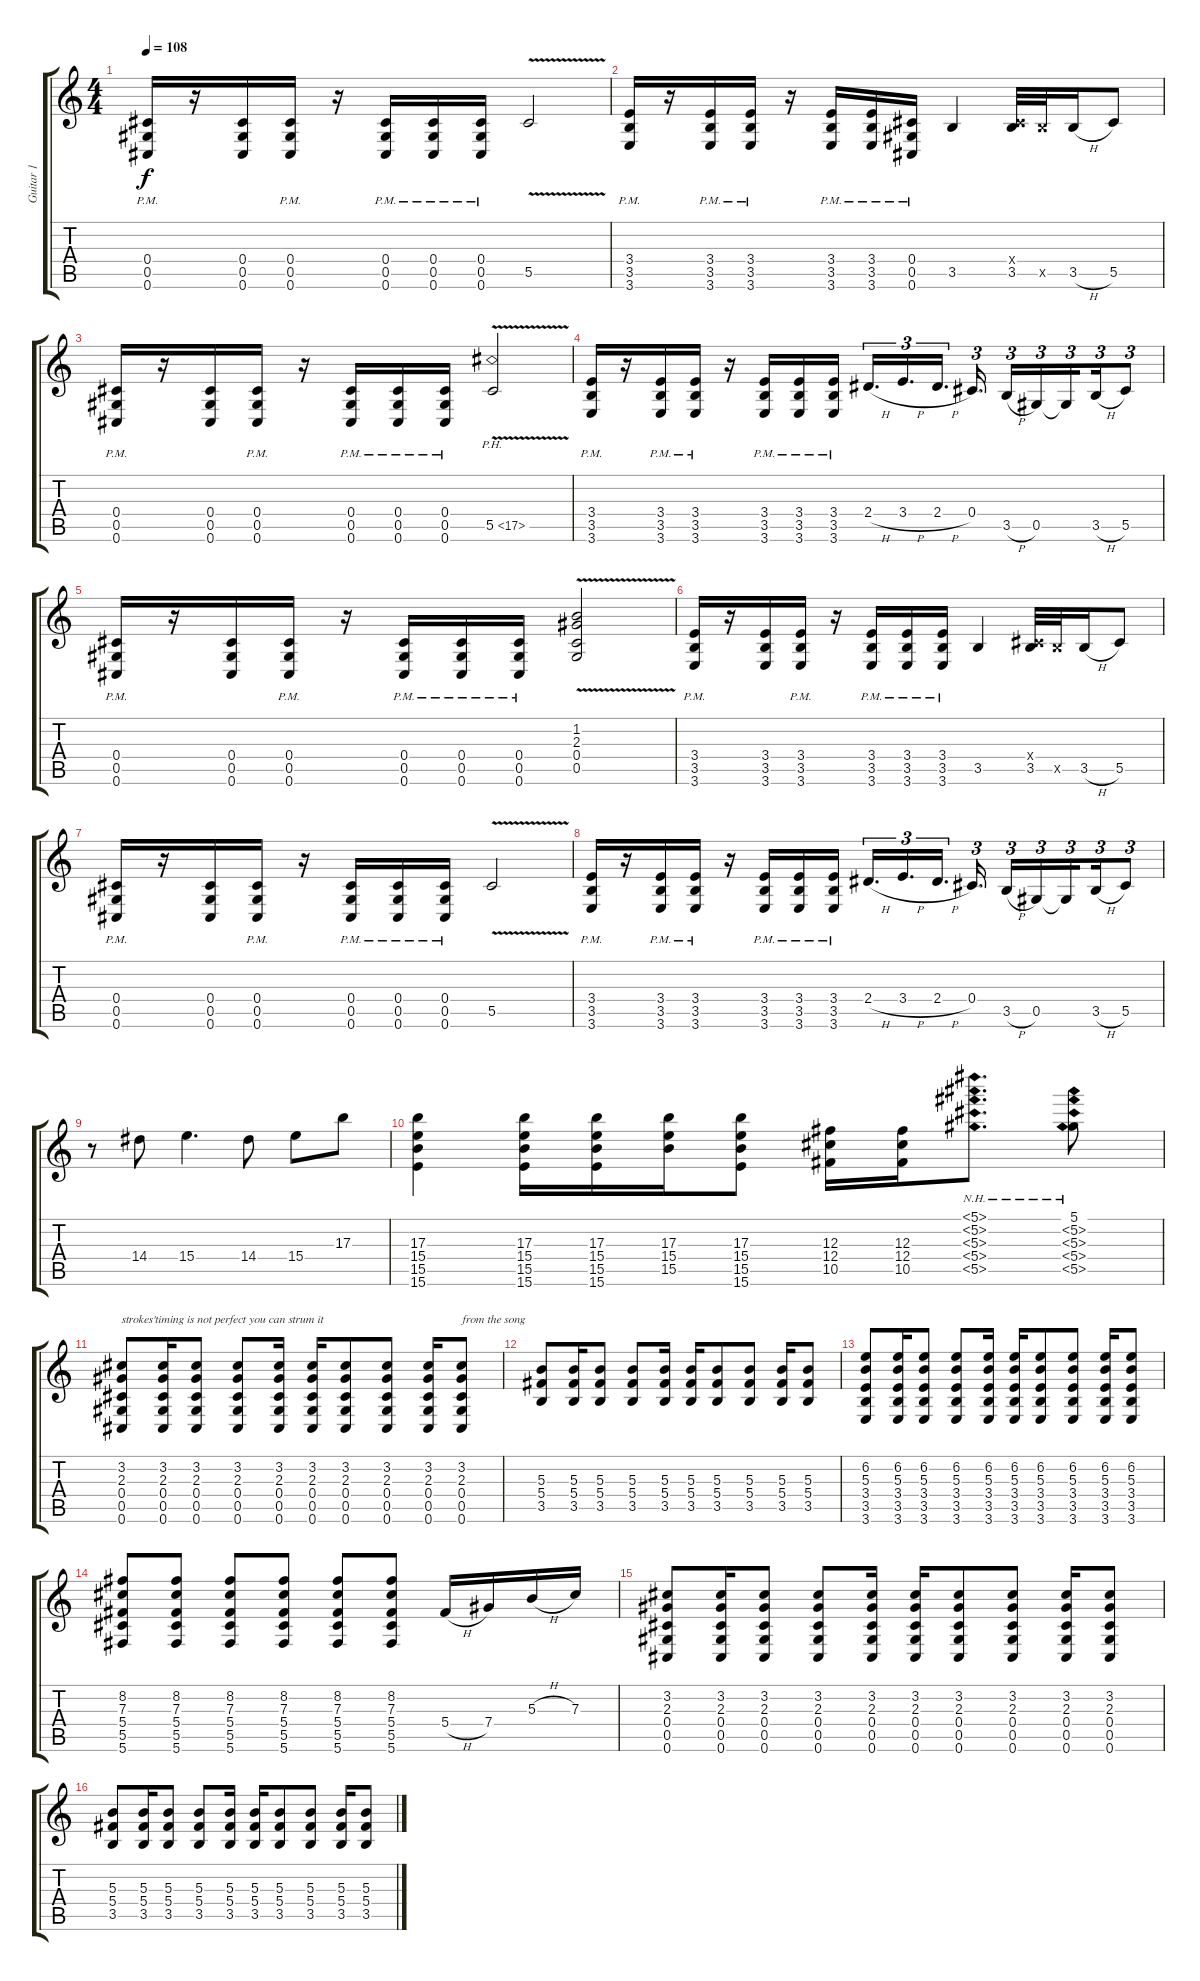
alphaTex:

\track ("Guitar 1" "Guitar 1") {solo instrument distortionguitar}
\staff {score tabs}
\tuning (Eb4 Bb3 Gb3 Db3 Ab2 Db2) {hide}
\ts (4 4)
\tempo 108
\clef g2
\ks c
(0.4{pm} 0.5{pm} 0.6{pm}).16{dy f} r.16 (0.4 0.5 0.6).16 (0.4{pm} 0.5{pm} 0.6{pm}).16 r.16 (0.4{pm} 0.5{pm} 0.6{pm}).16 (0.4{pm} 0.5{pm} 0.6{pm}).16 (0.4{pm} 0.5{pm} 0.6{pm}).16 5.5{v}.2 |
(3.4 3.5 3.6{pm}).16 r.16 (3.4 3.5 3.6{pm}).16 (3.4 3.5 3.6{pm}).16 r.16 (3.4 3.5 3.6{pm}).16 (3.4 3.5 3.6{pm}).16 (0.4 0.5 0.6{pm}).16 3.5.4 (0.4{x} 3.5).32 3.5{x}.32 3.5{h}.16 5.5.8 |
(0.4{pm} 0.5{pm} 0.6{pm}).16 r.16 (0.4 0.5 0.6).16 (0.4{pm} 0.5{pm} 0.6{pm}).16 r.16 (0.4{pm} 0.5{pm} 0.6{pm}).16 (0.4{pm} 0.5{pm} 0.6{pm}).16 (0.4{pm} 0.5{pm} 0.6{pm}).16 5.5{ph 12 v}.2 |
(3.4 3.5 3.6{pm}).16 r.16 (3.4 3.5 3.6{pm}).16 (3.4 3.5 3.6{pm}).16 r.16 (3.4 3.5 3.6{pm}).16 (3.4 3.5 3.6{pm}).16 (3.4 3.5 3.6{pm}).16 2.4{h}.16{d tu (3 2)} 3.4{h}.16{d tu (3 2)} 2.4{h}.16{d tu (3 2)} 0.4.16{d tu (3 2)} 3.5{h}.16{tu (3 2)} 0.5.16{tu (3 2)} 0.5{t}.16{tu (3 2) beam splitsecondary} 3.5{h}.16{tu (3 2)} 5.5.8{tu (3 2)} |
(0.4{pm} 0.5{pm} 0.6{pm}).16 r.16 (0.4 0.5 0.6).16 (0.4{pm} 0.5{pm} 0.6{pm}).16 r.16 (0.4{pm} 0.5{pm} 0.6{pm}).16 (0.4{pm} 0.5{pm} 0.6{pm}).16 (0.4{pm} 0.5{pm} 0.6{pm}).16 (1.2 2.3 0.4 0.5{v}).2 |
(3.4{pm} 3.5{pm} 3.6{pm}).16 r.16 (3.4 3.5 3.6).16 (3.4{pm} 3.5{pm} 3.6{pm}).16 r.16 (3.4{pm} 3.5{pm} 3.6{pm}).16 (3.4{pm} 3.5{pm} 3.6{pm}).16 (3.4{pm} 3.5{pm} 3.6{pm}).16 3.5.4 (0.4{x} 3.5).32 3.5{x}.32 3.5{h}.16 5.5.8 |
(0.4{pm} 0.5{pm} 0.6{pm}).16 r.16 (0.4 0.5 0.6).16 (0.4{pm} 0.5{pm} 0.6{pm}).16 r.16 (0.4{pm} 0.5{pm} 0.6{pm}).16 (0.4{pm} 0.5{pm} 0.6{pm}).16 (0.4{pm} 0.5{pm} 0.6{pm}).16 5.5{v}.2 |
(3.4 3.5 3.6{pm}).16 r.16 (3.4 3.5 3.6{pm}).16 (3.4 3.5 3.6{pm}).16 r.16 (3.4 3.5 3.6{pm}).16 (3.4 3.5 3.6{pm}).16 (3.4 3.5 3.6{pm}).16 2.4{h}.16{d tu (3 2)} 3.4{h}.16{d tu (3 2)} 2.4{h}.16{d tu (3 2)} 0.4.16{d tu (3 2)} 3.5{h}.16{tu (3 2)} 0.5.16{tu (3 2)} 0.5{t}.16{tu (3 2) beam splitsecondary} 3.5{h}.16{tu (3 2)} 5.5.8{tu (3 2)} |
r.8{volume 7 instrument electricguitarjazz} 14.4.8 15.4.4{d} 14.4.8 15.4.8 17.3.8 |
(17.3 15.4 15.5 15.6).4 (17.3 15.4 15.5 15.6).16 (17.3 15.4 15.5 15.6).16 (17.3 15.4 15.5).16 (17.3 15.4 15.5 15.6).8 (12.3 12.4 10.5).16 (12.3 12.4 10.5).16 (5.1{nh} 5.2{nh} 5.3{nh} 5.4{nh} 5.5{nh}).8{d instrument distortionguitar} (5.1 5.2{nh} 5.3{nh} 5.4{nh} 5.5{nh}).8 |
(3.2 2.3 0.4 0.5 0.6).8{txt "strokes'timing is not perfect you can strum it"} (3.2 2.3 0.4 0.5 0.6).16 (3.2 2.3 0.4 0.5 0.6).8 (3.2 2.3 0.4 0.5 0.6).8 (3.2 2.3 0.4 0.5 0.6).16 (3.2 2.3 0.4 0.5 0.6).16 (3.2 2.3 0.4 0.5 0.6).8 (3.2 2.3 0.4 0.5 0.6).8 (3.2 2.3 0.4 0.5 0.6).16 (3.2 2.3 0.4 0.5 0.6).8{txt "from the song"} |
(5.3 5.4 3.5).8 (5.3 5.4 3.5).16 (5.3 5.4 3.5).8 (5.3 5.4 3.5).8 (5.3 5.4 3.5).16 (5.3 5.4 3.5).16 (5.3 5.4 3.5).8 (5.3 5.4 3.5).8 (5.3 5.4 3.5).16 (5.3 5.4 3.5).8 |
(6.2 5.3 3.4 3.5 3.6).8 (6.2 5.3 3.4 3.5 3.6).16 (6.2 5.3 3.4 3.5 3.6).8 (6.2 5.3 3.4 3.5 3.6).8 (6.2 5.3 3.4 3.5 3.6).16 (6.2 5.3 3.4 3.5 3.6).16 (6.2 5.3 3.4 3.5 3.6).8 (6.2 5.3 3.4 3.5 3.6).8 (6.2 5.3 3.4 3.5 3.6).16 (6.2 5.3 3.4 3.5 3.6).8 |
(8.2 7.3 5.4 5.5 5.6).8 (8.2 7.3 5.4 5.5 5.6).8 (8.2 7.3 5.4 5.5 5.6).8 (8.2 7.3 5.4 5.5 5.6).8 (8.2 7.3 5.4 5.5 5.6).8 (8.2 7.3 5.4 5.5 5.6).8 5.4{h}.16 7.4.16 5.3{h}.16 7.3.16 |
(3.2 2.3 0.4 0.5 0.6).8 (3.2 2.3 0.4 0.5 0.6).16 (3.2 2.3 0.4 0.5 0.6).8 (3.2 2.3 0.4 0.5 0.6).8 (3.2 2.3 0.4 0.5 0.6).16 (3.2 2.3 0.4 0.5 0.6).16 (3.2 2.3 0.4 0.5 0.6).8 (3.2 2.3 0.4 0.5 0.6).8 (3.2 2.3 0.4 0.5 0.6).16 (3.2 2.3 0.4 0.5 0.6).8 |
(5.3 5.4 3.5).8 (5.3 5.4 3.5).16 (5.3 5.4 3.5).8 (5.3 5.4 3.5).8 (5.3 5.4 3.5).16 (5.3 5.4 3.5).16 (5.3 5.4 3.5).8 (5.3 5.4 3.5).8 (5.3 5.4 3.5).16 (5.3 5.4 3.5).8
